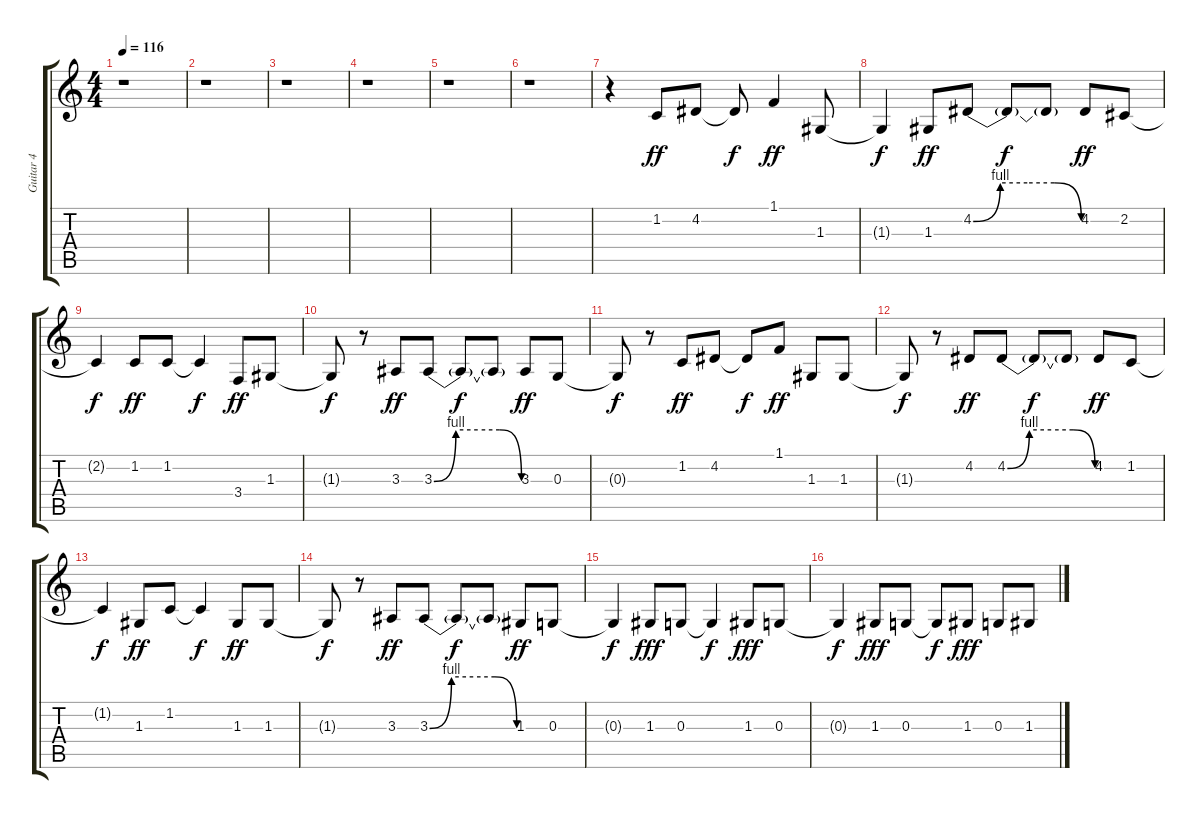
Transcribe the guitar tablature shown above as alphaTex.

\track ("Guitar 4" "Guitar 4") {instrument synthbrass1}
\staff {score tabs}
\tuning (E4 B3 G3 D3 A2 E2) {hide}
\ts (4 4)
\tempo 116
\clef g2
\ks c
r.1{dy fff} |
r.1 |
r.1 |
r.1 |
r.1 |
r.1 |
r.4 1.2.8{dy ff instrument choiraahs} 4.2.8 4.2{t}.8{dy f} 1.1.4{dy ff} 1.3.8 |
1.3{t}.4{dy f} 1.3.8{dy ff} 4.2{be (custom 0 0 15 4 30 4 45 4 60 0)}.8 4.2{t}.8{dy f} 4.2{t}.8 4.2.8{dy ff} 2.2.8 |
2.2{t}.4{dy f} 1.2.8{dy ff} 1.2.8 1.2{t}.4{dy f} 3.4.8{dy ff} 1.3.8 |
1.3{t}.8{dy f} r.8 3.3.8{dy ff} 3.3{be (custom 0 0 15 4 30 4 45 4 60 0)}.8 3.3{t}.8{dy f} 3.3{t}.8 3.3.8{dy ff} 0.3.8 |
0.3{t}.8{dy f} r.8 1.2.8{dy ff} 4.2.8 4.2{t}.8{dy f} 1.1.8{dy ff} 1.3.8 1.3.8 |
1.3{t}.8{dy f} r.8 4.2.8{dy ff} 4.2{be (custom 0 0 15 4 30 4 45 4 60 0)}.8 4.2{t}.8{dy f} 4.2{t}.8 4.2.8{dy ff} 1.2.8 |
1.2{t}.4{dy f} 1.3.8{dy ff} 1.2.8 1.2{t}.4{dy f} 1.3.8{dy ff} 1.3.8 |
1.3{t}.8{dy f} r.8 3.3.8{dy ff} 3.3{be (custom 0 0 15 4 30 4 45 4 60 0)}.8 3.3{t}.8{dy f} 3.3{t}.8 1.3.8{dy ff} 0.3.8 |
0.3{t}.4{dy f instrument choiraahs} 1.3.8{dy fff} 0.3.8 0.3{t}.4{dy f} 1.3.8{dy fff} 0.3.8 |
0.3{t}.4{dy f} 1.3.8{dy fff} 0.3.8 0.3{t}.8{dy f} 1.3.8{dy fff} 0.3.8 1.3.8
